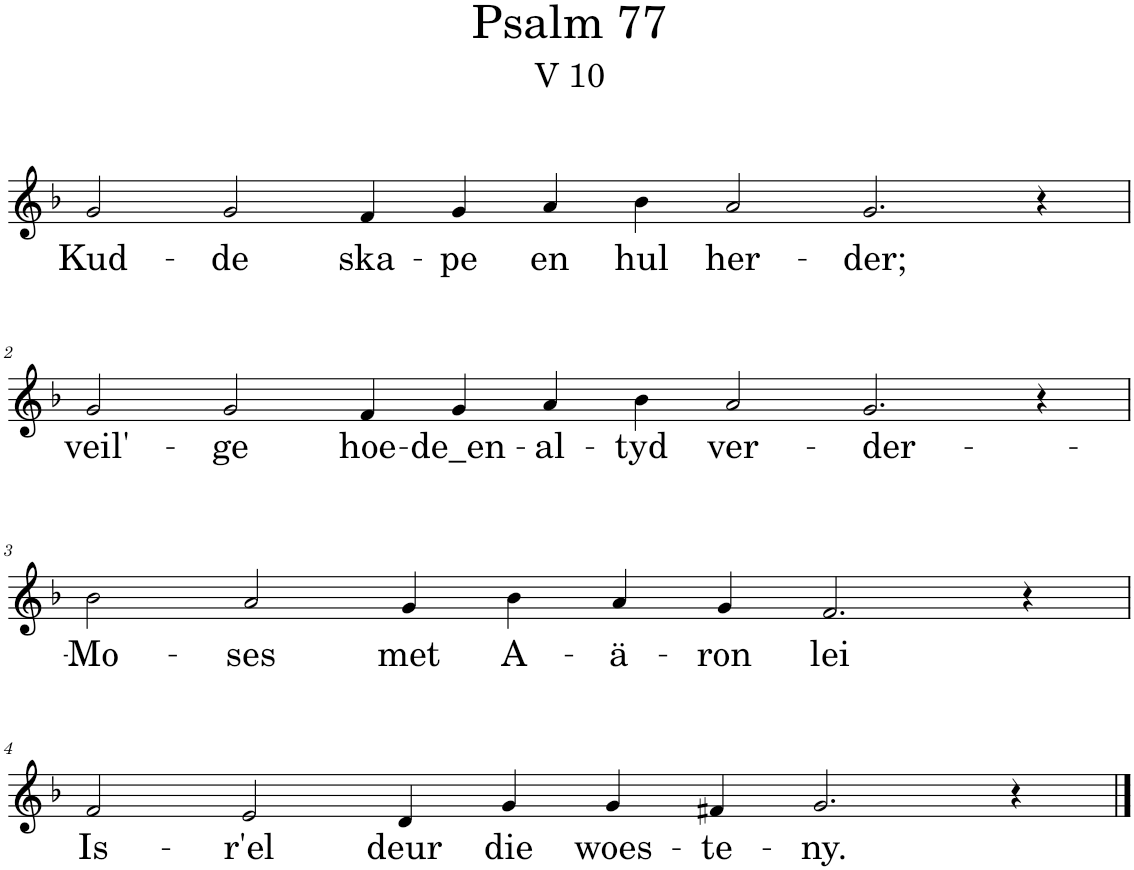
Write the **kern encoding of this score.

**kern	**text
*part1	*part1
*staff1	*staff1
*I"Pipe Organ	*
*I'Org.	*
*clefG2	*
*k[b-]	*
*M14/4	*
=1	=1
!	!LO:LY:b
2g/	Kud-
!	!LO:LY:b
2g/	-de
!	!LO:LY:b
4f/	ska-
!	!LO:LY:b
4g/	-pe
!	!LO:LY:b
4a/	en
!	!LO:LY:b
4b-\	hul
!	!LO:LY:b
2a/	her-
!	!LO:LY:b
2.g/	-der;
4r	.
!!LO:LB:g=z
=2	=2
!	!LO:LY:b
2g/	veil'-
!	!LO:LY:b
2g/	-ge
!	!LO:LY:b
4f/	hoe-
!	!LO:LY:b
4g/	-de_en-
!	!LO:LY:b
4a/	-al-
!	!LO:LY:b
4b-\	-tyd
!	!LO:LY:b
2a/	ver-
!	!LO:LY:b
2.g/	-der-
4r	.
!!LO:LB:g=z
=3	=3
*M12/4	*
!	!LO:LY:b
2b-\	-Mo-
!	!LO:LY:b
2a/	-ses
!	!LO:LY:b
4g/	met
!	!LO:LY:b
4b-\	A-
!	!LO:LY:b
4a/	-ä-
!	!LO:LY:b
4g/	-ron
!	!LO:LY:b
2.f/	lei
4r	.
!!LO:LB:g=z
=4	=4
!	!LO:LY:b
2f/	Is-
!	!LO:LY:b
2e/	-r'el
!	!LO:LY:b
4d/	deur
!	!LO:LY:b
4g/	die
!	!LO:LY:b
4g/	woes-
!	!LO:LY:b
4f#X/	-te-
!	!LO:LY:b
2.g/	-ny.
4r	.
==	==
*-	*-
